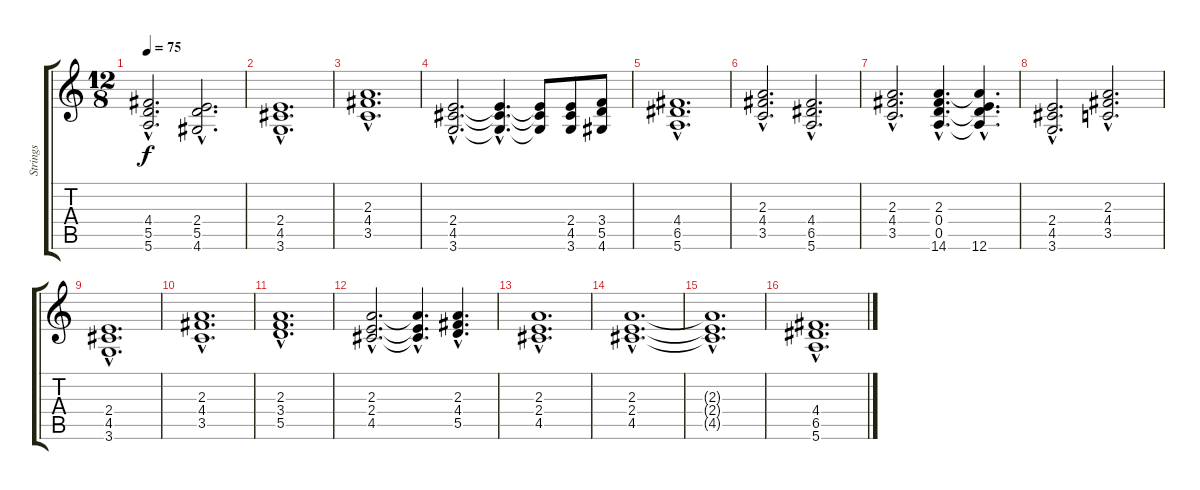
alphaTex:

\track ("Strings" "Strings") {instrument stringensemble1}
\staff {score tabs}
\tuning (E5 B4 G4 D4 A3 E3) {hide}
\ts (12 8)
\tempo 75
\clef g2
\ks c
(4.4{hac} 5.5{hac} 5.6{hac}).2{d dy f} (2.4{hac} 5.5{hac} 4.6{hac}).2{d} |
(2.4{hac} 4.5{hac} 3.6{hac}).1{d} |
(2.3{hac} 4.4{hac} 3.5{hac}).1{d} |
(2.4{hac} 4.5{hac} 3.6{hac}).2{d} (2.4{hac t} 4.5{hac t} 3.6{hac t}).4{d} (2.4{t} 4.5{t} 3.6{t}).8 (2.4 4.5 3.6).8 (3.4 5.5 4.6).8 |
(4.4{hac} 6.5{hac} 5.6{hac}).1{d} |
(2.3{hac} 4.4{hac} 3.5{hac}).2{d} (4.4{hac} 6.5{hac} 5.6{hac}).2{d} |
(2.3{hac} 4.4{hac} 3.5{hac}).2{d} (2.3{hac} 0.4{hac} 0.5{hac} 14.6{hac}).4{d} (2.3{hac t} 0.4{hac t} 0.5{hac t} 12.6{hac}).4{d} |
(2.4{hac} 4.5{hac} 3.6{hac}).2{d} (2.3{hac} 4.4{hac} 3.5{hac}).2{d} |
(2.4{hac} 4.5{hac} 3.6{hac}).1{d} |
(2.3{hac} 4.4{hac} 3.5{hac}).1{d} |
(2.3{hac} 3.4{hac} 5.5{hac}).1{d} |
(2.3{hac} 2.4{hac} 4.5{hac}).2{d} (2.3{hac t} 2.4{hac t} 4.5{hac t}).4{d} (2.3{hac} 4.4{hac} 5.5{hac}).4{d} |
(2.3{hac} 2.4{hac} 4.5{hac}).1{d} |
(2.3{hac} 2.4{hac} 4.5{hac}).1{d} |
(2.3{hac t} 2.4{hac t} 4.5{hac t}).1{d} |
(4.4{hac} 6.5{hac} 5.6{hac}).1{d}
